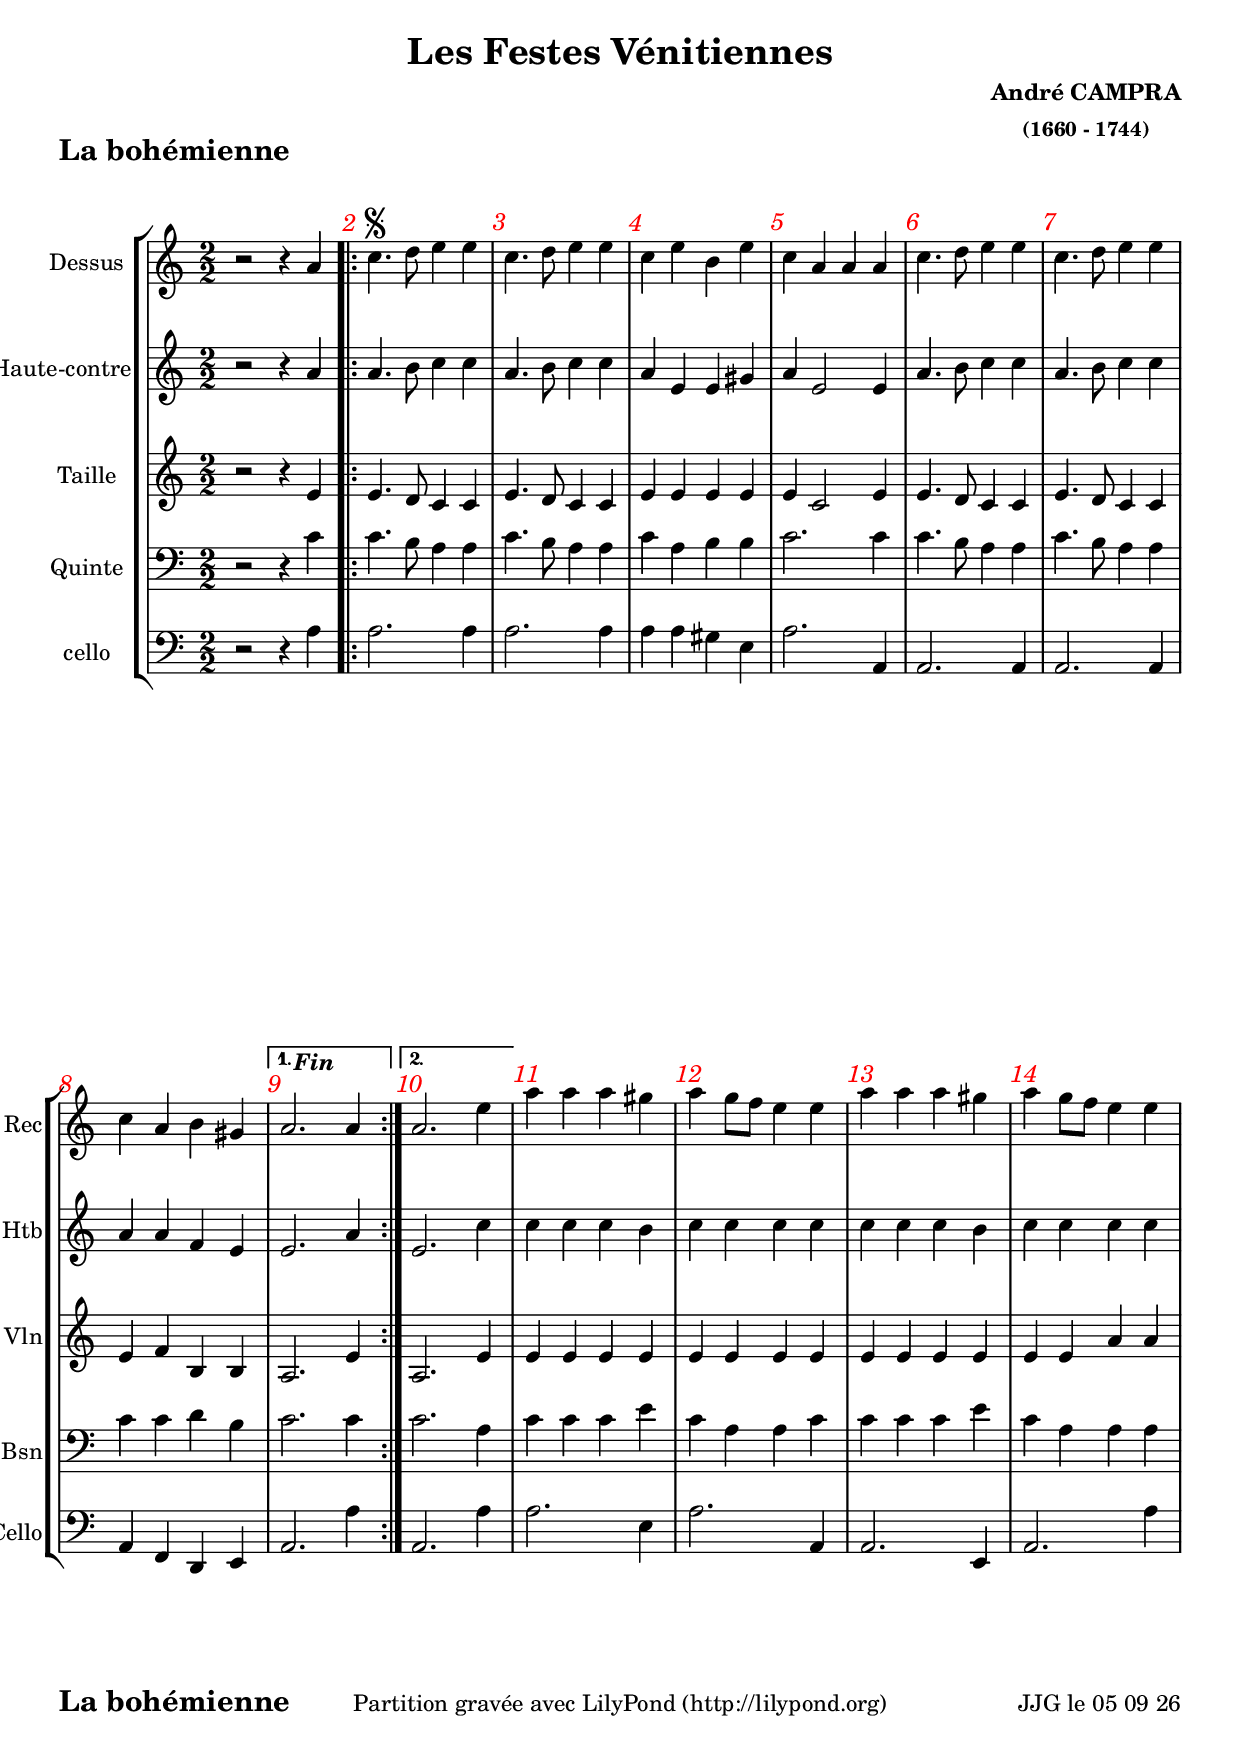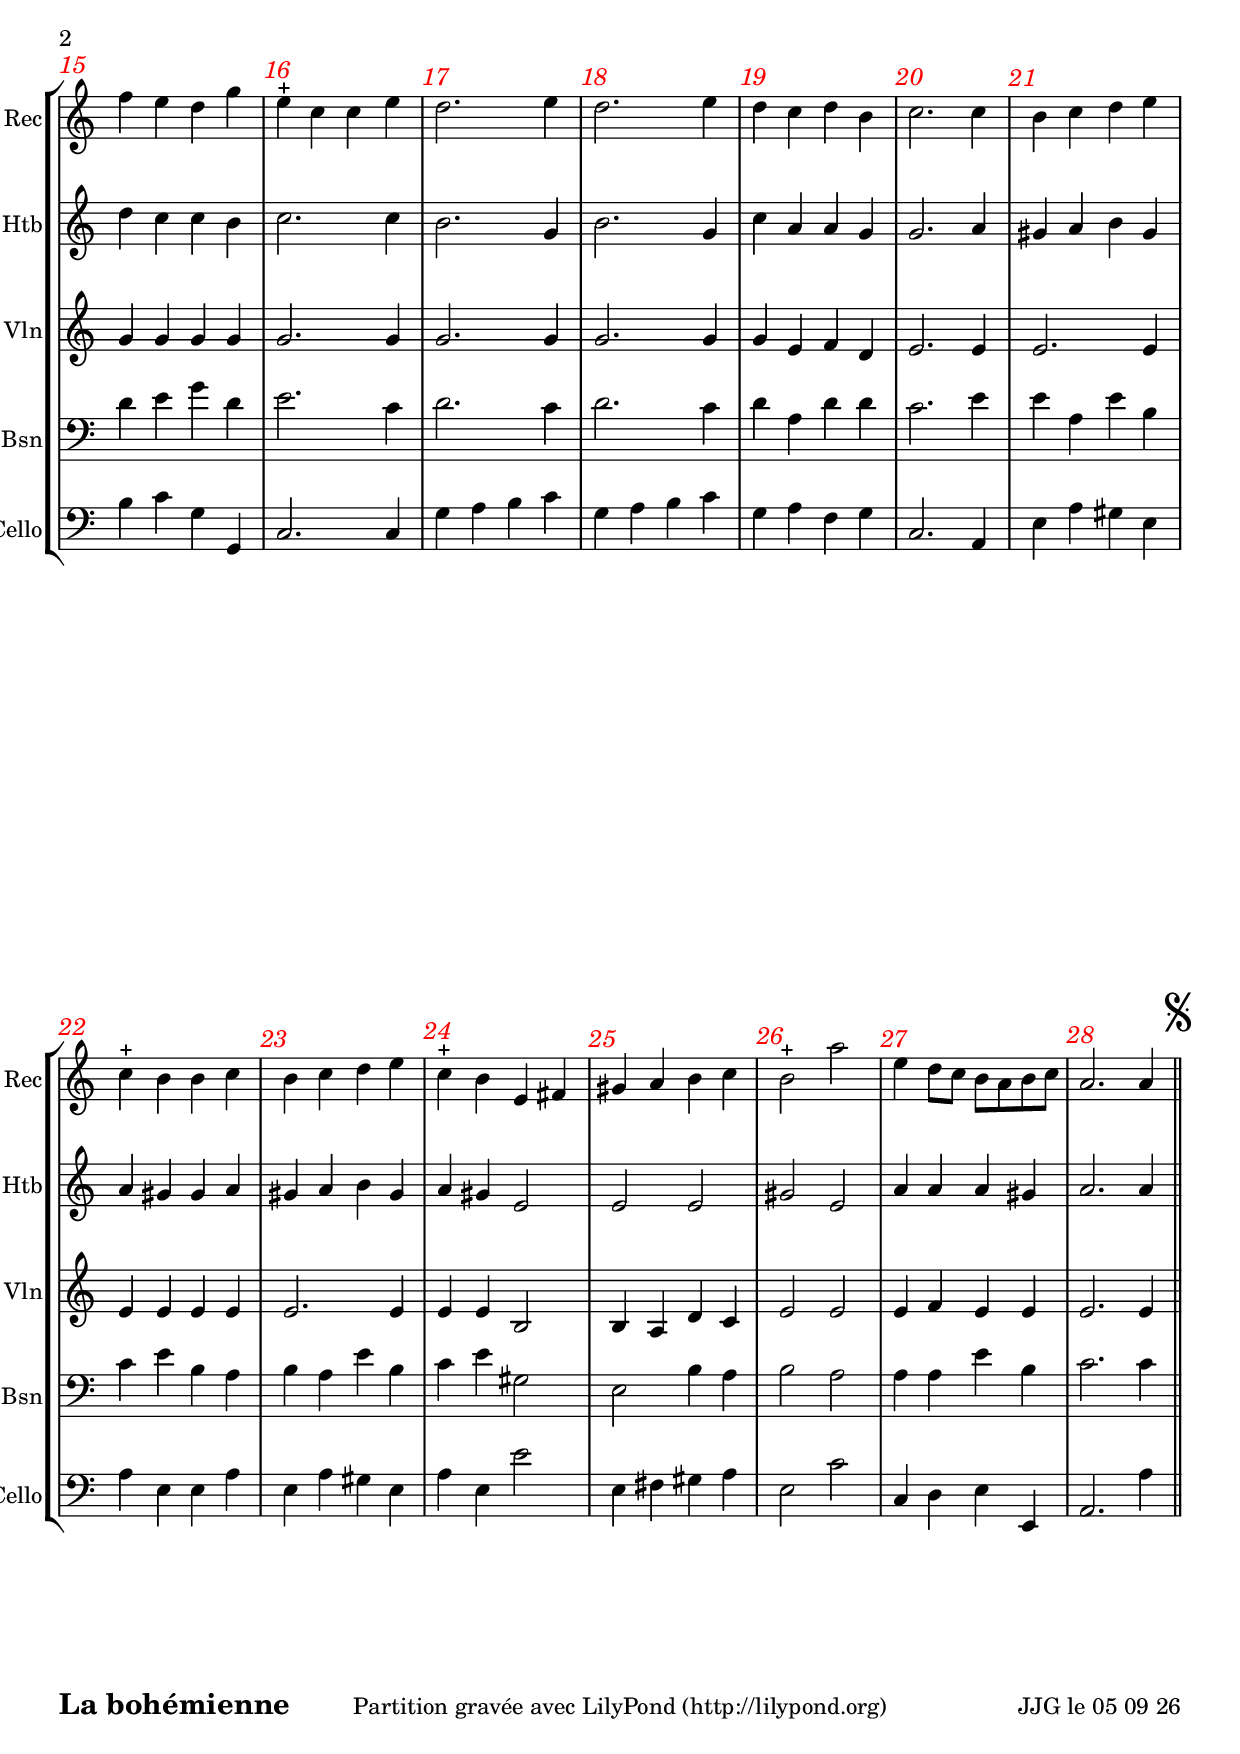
\version "2.17.7"


\header {
	title		= "Les Festes Vénitiennes"
	composer	= \markup \bold \center-column { "André CAMPRA" \small "(1660 - 1744)"}
	meter 		= \markup {\bold \fontsize #2 "La bohémienne"} 
%	meter		= \markup {\center-column {"" \fontsize #6 "" "" }}
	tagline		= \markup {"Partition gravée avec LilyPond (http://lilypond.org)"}	    
}
 
date = #(strftime "%d %m %y" (localtime (current-time)))

\paper { 
	oddFooterMarkup	= \markup {
		\fill-line {
			\column { \fromproperty #'header:meter }
			\column { \fromproperty #'header:tagline }
			\column { \line {JJG le \date }} 
				} 
			} 
	ragged-last-bottom= #'f
%	ragged-right=#'f
	line-width	= 180\mm

	indent = 13.0\mm

}
	
#(set-global-staff-size 20)
#(set-default-paper-size "a4")

global = { 	\time 2/2 }
globalTempo = { \override Score.MetronomeMark.transparent = ##t }

% numérotation toutes les 3 mesures
resetBarnum = \context Score \applyContext 
	#(set-bar-number-visibility 3)
  %%reprend tout ce qui est général aux parties séparées
	%%  et à la "directrice" : définition du papier, des headers, etc.

%\include "bgcolor.ly"
%%%%%%%%%%%%%%%%%%%%%%%%%%%%%%%%%%%%%%%%%%%%%%%%%%%%%%%%%%%%%%%%%%%%%%%%%%%%%%%%%
%%%%%%	La musique, 

recorder	= \version "2.17.6"

\context Voice = "recorder"

\relative c'' { 
	 
	 \set Staff.instrumentName = \markup { \column { "Dessus" } }
         \set Staff.midiInstrument = "recorder"
         \set Staff.shortInstrumentName = "Rec"

  \once \override Staff.TimeSignature.style = #'()

  	\time 2/2
        \clef "treble"
        \key a \minor
        
         \repeat volta 2 { 
        r2 r4 a |\bar ".|:" c4.\segno d8 e4 e | c4. d8 e4 e  | c e b e |
%5
	c a a a | c4. d8 e4 e | c4. d8 e4 e | c a b gis | 	
     }
        \alternative {    
        
        	{a2.^\markup \bold \italic "  Fin" a4 }
        	{a2. e'4}
        }     
        a a a gis | a g8 f e4 e | a a a gis |
%12
	a4 g8 f e4 e | f e d g | e-+ c c e | d2. e4 | d2. e4 |
%17
	d c d b | c2. c4 | b c d e | c4-+ b b c | b c d e | 
%22
	c4-+ b e, fis |	gis a b c  | b2-+ a' | e4 d8 c b a b c | 
	a2. a4 \mark \markup {\musicglyph #"scripts.segno"} \bar "||" 


}      
                

hautbois	= \version "2.17.6"

\context Voice = "hautbois"
\relative c'' { 
	 \set Staff.instrumentName = \markup { \column { "Haute-contre" } }
         \set Staff.midiInstrument = "oboe"
         \set Staff.shortInstrumentName = "Htb"

 
  \once \override Staff.TimeSignature.style = #'()

  		
  	\time 2/2
        \clef "treble"
        \key a \minor

        r2 r4 a | a4. b8 c4 c | a4. b8 c4 c | a e e gis
%5
	a4 e2 e4 | a4. b8 c4 c | a4. b8 c4 c | a a f e | e2. a4 | 
%10
	e2. c'4 | c c c b | c c c c | c c c b | 
	c c c c | d c c b | c2. c4 | b2. g4 | b2. g4
%19
	c a a g | g2. a4 | gis4 a b gis | a gis gis a | gis a b gis |
	a gis e2 | e e | gis e | a4 a a gis | a2. a4 


}

violon		= \version "2.17.6"

\context Voice = "violon"
\relative c' { 
	 \set Staff.instrumentName = \markup { \column { "Taille" } }
         \set Staff.midiInstrument = "Violin"
         \set Staff.shortInstrumentName = "Vln"

  \once \override Staff.TimeSignature.style = #'() 

  
  	\time 2/2
        \clef "treble"
        \key a \minor
        
        r2 r4 e | e4. d8 c4 c | e4. d8 c4 c | e e e e |
%5
	e c2 e4 | e4. d8 c4 c | e4. d8 c4 c | e f b, b | a2. e'4
%10
	a,2.  e'4 | e e e e | e e e e | e e e e | 
	e e a a | g g g g | g2. g4 | g2. g4 | g2. g4
%19
	g e f d | e2. e4 |  e2. e4 |e e e e |  e2. e4 |
	e e b2 | b4 a d c | e2 e e4 f e e | e2. e4
        
  }

%alto		= \include "alto.ly"
basson		= \version "2.17.6"

\context Voice = "basson"
\relative c' { 
	 \set Staff.instrumentName = \markup { \column { "Quinte" } }
         \set Staff.midiInstrument = "bassoon"
         \set Staff.shortInstrumentName = "Bsn"
 
  \once \override Staff.TimeSignature.style = #'()

  		
  	\time 2/2
        \clef "bass"
        \key a \minor

        r2 r4 c | c4. b8 a4 a | c4. b8 a4 a | c a b b | c2. c4 | 
        c4. b8 a4 a |  c4. b8 a4 a | c c d b | c2. c4
%10
	c2. a4 | c c c e | c a a c |  c c c e | 
	c a a a | d e g d | e2. c4 | d2. c4 | d2. c4
%19
	d a d d | c2. e4 | e a, e' b | c e b a | b a e' b |
	c e gis,2 | e b'4 a | b2 a | a4 a e' b | c2. c4

}

cello		= \version "2.17.6"

\context Voice = "basson"

\relative c' { 
	 \set Staff.instrumentName = \markup { \column { "cello" } }
         \set Staff.midiInstrument = "Cello"
         \set Staff.shortInstrumentName = "Cello"

  \once \override Staff.TimeSignature.style = #'() 

  
  	\time 2/2
        \clef "bass"
        \key a \minor
        
        r2 r4 a | a2. a4 | a2. a4 | a a gis e |
        a2. a,4 | a2. a4 | a2. a4 | a f d e | a2. a'4
%10
	a,2. a'4 | a2. e4 | a2. a,4 | a2. e4 |
	a2. a'4 | b c g g, | c2. c4 | g' a b c | g a b c |
%19
	g a f g | c,2. a4 | e' a gis e | a e e a | e a gis e |
	a e e'2 | e,4 fis gis a | e2 c' | c,4 d e e, | a2. a'4 |

        
  }

%clavecind	= \include "clavecind_gigue.ly"
%clavecing	= \include "clavecing_gigue.ly"


%%%%%%%%%%%%%%%%%%%%%%%%%%%%%%%%%%%%%%%%%%%%%%%%%%%%%%%%%%%%%%%%%%%%%%%%%%%%%%%%%
%%%%%%	La partition
%%%
  
\score {
	
  <<  	   \new StaffGroup <<
    {    \override Score.BarNumber.break-visibility =#end-of-line-invisible
  %       \resetBarnum
 % Aligner les N° de mesures à gauche de la mesure
         \override  Score.BarNumber.self-alignment-X = #LEFT
         
         \override Score.RehearsalMark.padding = #2.5
% met le numéros de mesure en italique et en rouge
 	 \override Score.BarNumber #'font-shape = #'italic
 	 \override Score.BarNumber #'color = #red
% N° de mesures dans un cercle
 %	 \override Score.BarNumber  #'stencil
 %	 = #(make-stencil-circler 0.1 0.25 ly:text-interface::print)
 % augmenter la taille des N° de mesures
 	\override Score.BarNumber #'font-size = #0.5
  }
  	
% \new Voice = "one"  {
%  		 	 \autoBeamOff
%  		 \choeur }
%  		 \new Lyrics \lyricsto "one" \texte_one   	

  \new Staff  {\recorder }	% {\bgcolor "(rgb-color 1 0.8 0.6)"\recorder }
  \new Staff  {\hautbois }  
  \new Staff  {\violon}
%  \new Staff  {\alto} 
  \new Staff  {\basson }  % {\bgcolor "(rgb-color 1 0.8 1.6)"\basson } 
  \new Staff  {\cello} 

%  \new Staff  {\basse } 		 
  	 >> 

		
%	\new PianoStaff <<			
%		\set PianoStaff.instrumentName = #"Clavecin"  
%		\set PianoStaff.shortInstrumentName =#"B.C."
%				
%			\new Staff 
%				{\clavecind}
%			\new Staff 
%				{\clavecing} 
%		>>
	
>>	
	
\layout {
	\context {	\RemoveEmptyStaffContext
	\override VerticalAxisGroup #'remove-first = ##t		

	} %fin de ce \context
	
	
\context { \Score   % les 2 lignes qui suivent réduisent l'espace entre les portées
    \override StaffGrouper.staff-staff-spacing.padding = #3
    \override StaffGrouper.staff-staff-spacing.basic-distance = #1
    
  	} %fin de ce \context	
  	
  	%\context { \Staff 
  	%	\override TimeSignature #'style = #'single-digit } 

}% fin de \layout

  
% \midi { }
  
} % fin de \score
 

